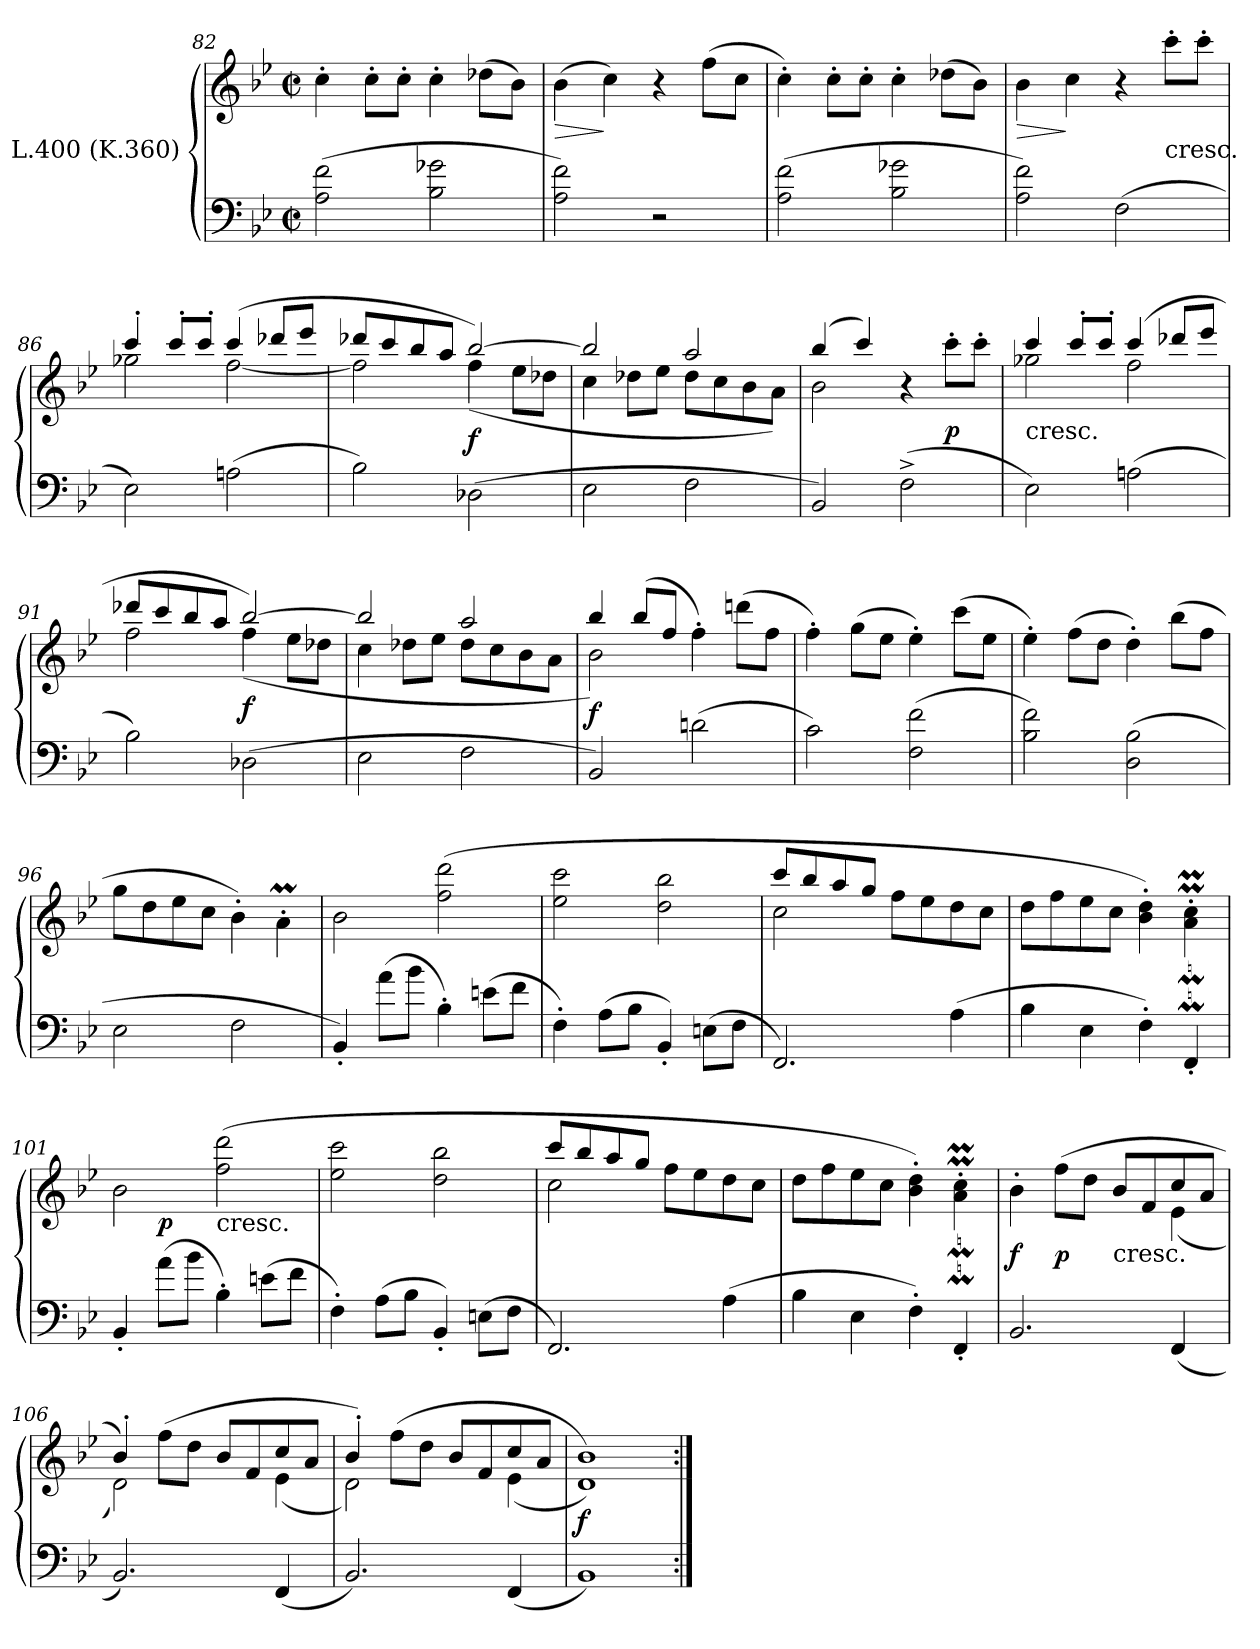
**kern	**kern	**dynam
*part1	*part1	*part1
*staff2	*staff1	*staff1/2
*I"L.400 (K.360)	*	*
*clefF4	*clefG2	*
*k[b-e-]	*k[b-e-]	*
*M2/2	*M2/2	*
*met(c|)	*met(c|)	*
=82	=82	=82
(2A 2f	4cc'	.
.	8cc'L	.
.	8cc'J	.
2B- 2g-X	4cc'	.
.	(8dd-XL	.
.	8b-J)	.
=83	=83	=83
2A 2f)	(4b-	>
.	4cc)	]
2r	4r	.
.	(8ffL	.
.	8ccJ	.
!!LO:LB:g=z
=84	=84	=84
(2A 2f	4cc')	.
.	8cc'L	.
.	8cc'J	.
2B- 2g-X	4cc'	.
.	(8dd-XL	.
.	8b-J)	.
=85	=85	=85
2A 2f)	4b-	>
.	4cc	]
(2F	4r	.
!	!LO:TX:c:t=cresc.	!
.	8ccc'L	.
.	8ccc'J	.
=86	=86	=86
*	*^	*
2E-)	4ccc'	2gg-X	.
.	8ccc'L	.	.
.	8ccc'J	.	.
(2An	(4ccc	[2ff	.
.	8ddd-XL	.	.
.	8eee-J	.	.
=87	=87	=87	=87
2B-)	8ddd-XL	2ff]	.
.	8ccc	.	.
.	8bb-	.	.
.	8aaJ	.	.
(2D-X	[2bb-)	(4ff	f
.	.	8ee-L	.
.	.	8dd-XJ	.
!!LO:LB:g=z	!!
=88	=88	=88	=88
2E-	2bb-]	4cc	.
.	.	8dd-XL	.
.	.	8ee-J	.
2F	2aa	8dd-L	.
.	.	8cc	.
.	.	8b-	.
.	.	8aJ)	.
=89	=89	=89	=89
2BB-)	(4bb-	2b-	.
.	4ccc)	.	.
(2F^	4r	2ryy	.
.	8ccc'L	.	p
.	8ccc'J	.	.
=90	=90	=90	=90
!	!LO:TX:c:t=cresc.	!	!
2E-)	4ccc	2gg-X	.
.	8ccc'L	.	.
.	8ccc'J	.	.
(2An	(4ccc	2ff	.
.	8ddd-XL	.	.
.	8eee-J	.	.
=91	=91	=91	=91
2B-)	8ddd-XL	2ff	.
.	8ccc	.	.
.	8bb-	.	.
.	8aaJ	.	.
(2D-X	[2bb-)	(4ff	f
.	.	8ee-L	.
.	.	8dd-XJ	.
!!LO:LB:g=z	!!
=92	=92	=92	=92
2E-	2bb-]	4cc	.
.	.	8dd-XL	.
.	.	8ee-J	.
2F	2aa	8dd-L	.
.	.	8cc	.
.	.	8b-	.
.	.	8aJ	.
=93	=93	=93	=93
2BB-)	4bb-	2b-)	f
.	(8bb-L	.	.
.	8ffJ	.	.
(2dn	4ff')	2ryy	.
.	(8dddnL	.	.
.	8ffJ	.	.
*	*v	*v	*
=94	=94	=94
2c)	4ff')	.
.	(8ggL	.
.	8ee-J	.
(<2F 2f	4ee-')	.
.	(8cccL	.
.	8ee-J	.
=95	=95	=95
2B- 2f)	4ee-')	.
.	(8ffL	.
.	8ddJ	.
(<2D 2B-	4dd')	.
.	(8bb-L	.
.	8ffJ	.
!!LO:LB:g=z
=96	=96	=96
2E-	8ggL	.
.	8dd	.
.	8ee-	.
.	8ccJ	.
2F	4b-')	.
.	4am'\	.
=97	=97	=97
4BB-')	2b-	.
(8aL	.	.
8b-J	.	.
4B-')	(2ff 2ddd	.
(8enL	.	.
8fJ	.	.
=98	=98	=98
4F')	2ee- 2ccc	.
(8AL	.	.
8B-J	.	.
4BB-')	2dd 2bb-	.
(8EnL	.	.
8FJ	.	.
=99	=99	=99
*	*^	*
2.FF)	8cccL	2cc	.
.	8bb-	.	.
.	8aa	.	.
.	8ggJ	.	.
.	8ffL	2ryy	.
.	8ee-	.	.
(4A	8dd	.	.
.	8ccJ	.	.
*	*v	*v	*
!!LO:LB:g=z
=100	=100	=100
4B-	8ddL	.
.	8ff	.
4E-	8ee-	.
.	8ccJ	.
4F')	4b-' 4dd')	.
4FF'	4aM' 4ccM'	.
=101	=101	=101
*	*^	*
4BB-'	2b-	4ryy	.
(8aL	.	2.ryy	p
8b-J	.	.	.
!	!LO:TX:c:t=cresc.	!	!
4B-')	(2ff 2ddd	.	.
(8enL	.	.	.
8fJ	.	.	.
*	*v	*v	*
=102	=102	=102
4F')	2ee- 2ccc	.
(8AL	.	.
8B-J	.	.
4BB-')	2dd 2bb-	.
(8EnL	.	.
8FJ	.	.
=103	=103	=103
*	*^	*
2.FF)	8cccL	2cc	.
.	8bb-	.	.
.	8aa	.	.
.	8ggJ	.	.
.	8ffL	2ryy	.
.	8ee-	.	.
(4A	8dd	.	.
.	8ccJ	.	.
*	*v	*v	*
!!LO:LB:g=z
=104	=104	=104
4B-	8ddL	.
.	8ff	.
4E-	8ee-	.
.	8ccJ	.
4F')	4b-' 4dd')	.
4FF'	4aM' 4ccM'	.
=105	=105	=105
*	*^	*
2.BB-	4b-'	2.ryy	f
.	(8ffL	.	p
.	8ddJ	.	.
!	!LO:TX:c:t=cresc.	!	!
.	8b-L	.	.
.	8f	.	.
(4FF	8cc	(4e-	.
.	8aJ	.	.
=106	=106	=106	=106
2.BB-)	4b-')	2d)	.
.	(8ff\L	.	.
.	8dd\J	.	.
.	8b-L	4ryy	.
.	8f	.	.
(4FF	8cc	(4e-	.
.	8aJ	.	.
=107	=107	=107	=107
2.BB-)	4b-')	2d)	.
.	(8ff\L	.	.
.	8dd\J	.	.
.	8b-L	4ryy	.
.	8f	.	.
(4FF	8cc	(4e-	.
.	8aJ	.	.
*	*v	*v	*
=108	=108	=108
1BB-)	1d 1b-))	f
=:|!	=:|!	=:|!
*-	*-	*-
